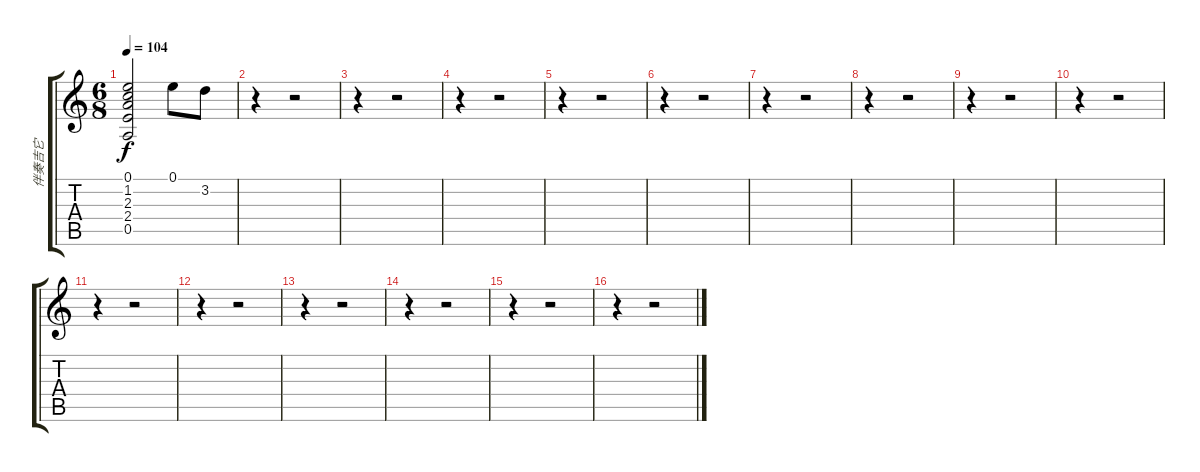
\track ("伴奏吉它" "伴奏吉它") {instrument acousticguitarsteel}
\staff {score tabs}
\tuning (E4 B3 G3 D3 A2 E2) {hide}
\ts (6 8)
\tempo 104
\clef g2
\ks c
(0.1{t} 1.2{t} 2.3{t} 2.4{t} 0.5{t}).2{dy f} 0.1.8 3.2.8 |
r.4 r.2 |
r.4 r.2 |
r.4 r.2 |
r.4 r.2 |
r.4 r.2 |
r.4 r.2 |
r.4 r.2 |
r.4 r.2 |
r.4 r.2 |
r.4 r.2 |
r.4 r.2 |
r.4 r.2 |
r.4 r.2 |
r.4 r.2 |
r.4 r.2
